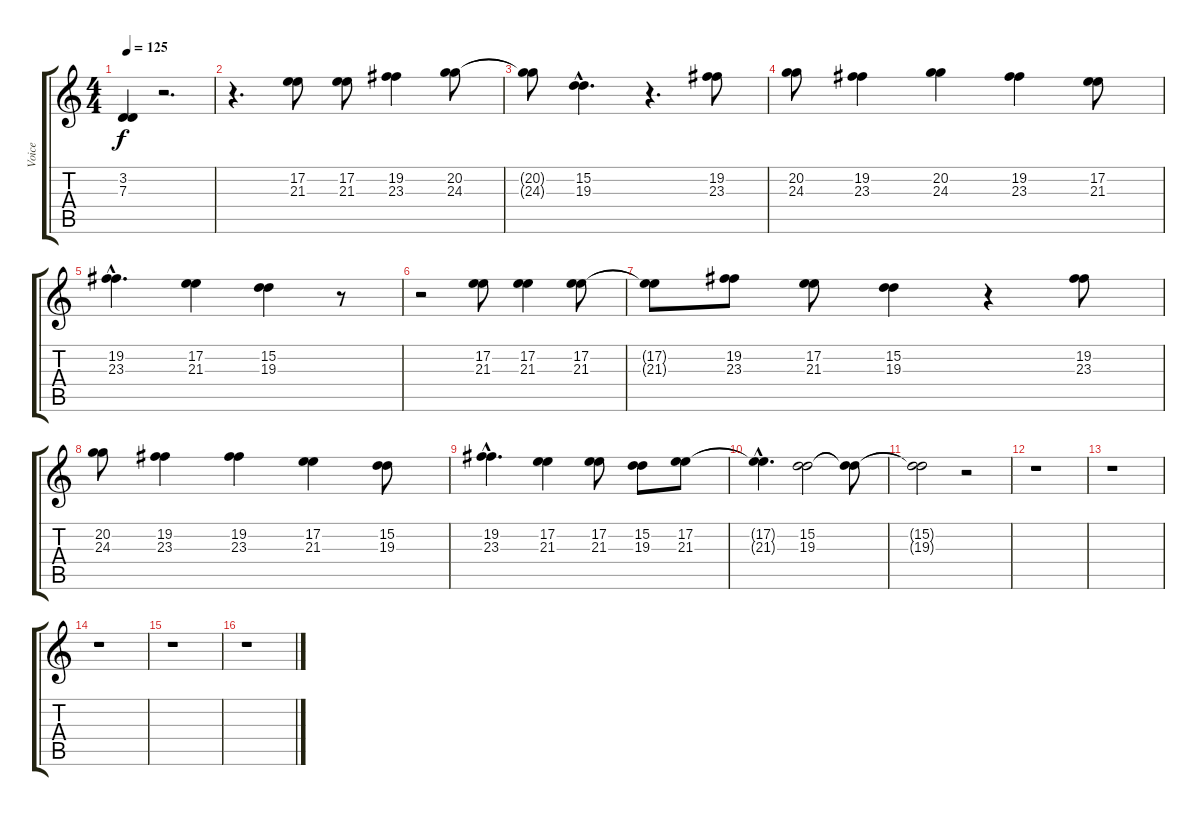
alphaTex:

\track ("Voice" "Voice") {instrument synthbrass1}
\staff {score tabs}
\tuning (E4 B3 G3 D3 A2 E2) {hide}
\ts (4 4)
\tempo 125
\clef g2
\ks c
(3.2{t} 7.3{t}).4{dy f} r.2{d} |
r.4{d} (17.2 21.3).8 (17.2 21.3).8 (19.2 23.3).4 (20.2 24.3).8 |
(20.2{t} 24.3{t}).8 (15.2{hac} 19.3{hac}).4{d} r.4{d} (19.2 23.3).8 |
(20.2 24.3).8 (19.2 23.3).4 (20.2 24.3).4 (19.2 23.3).4 (17.2 21.3).8 |
(19.2{hac} 23.3{hac}).4{d} (17.2 21.3).4 (15.2 19.3).4 r.8 |
r.2 (17.2 21.3).8 (17.2 21.3).4 (17.2 21.3).8 |
(17.2{t} 21.3{t}).8 (19.2 23.3).8 (17.2 21.3).8 (15.2 19.3).4 r.4 (19.2 23.3).8 |
(20.2 24.3).8 (19.2 23.3).4 (19.2 23.3).4 (17.2 21.3).4 (15.2 19.3).8 |
(19.2{hac} 23.3{hac}).4{d} (17.2 21.3).4 (17.2 21.3).8 (15.2 19.3).8 (17.2 21.3).8 |
(17.2{hac t} 21.3{hac t}).4{d} (15.2 19.3).2 (15.2{t} 19.3{t}).8 |
(15.2{t} 19.3{t}).2 r.2 |
r.1 |
r.1 |
r.1 |
r.1 |
r.1
